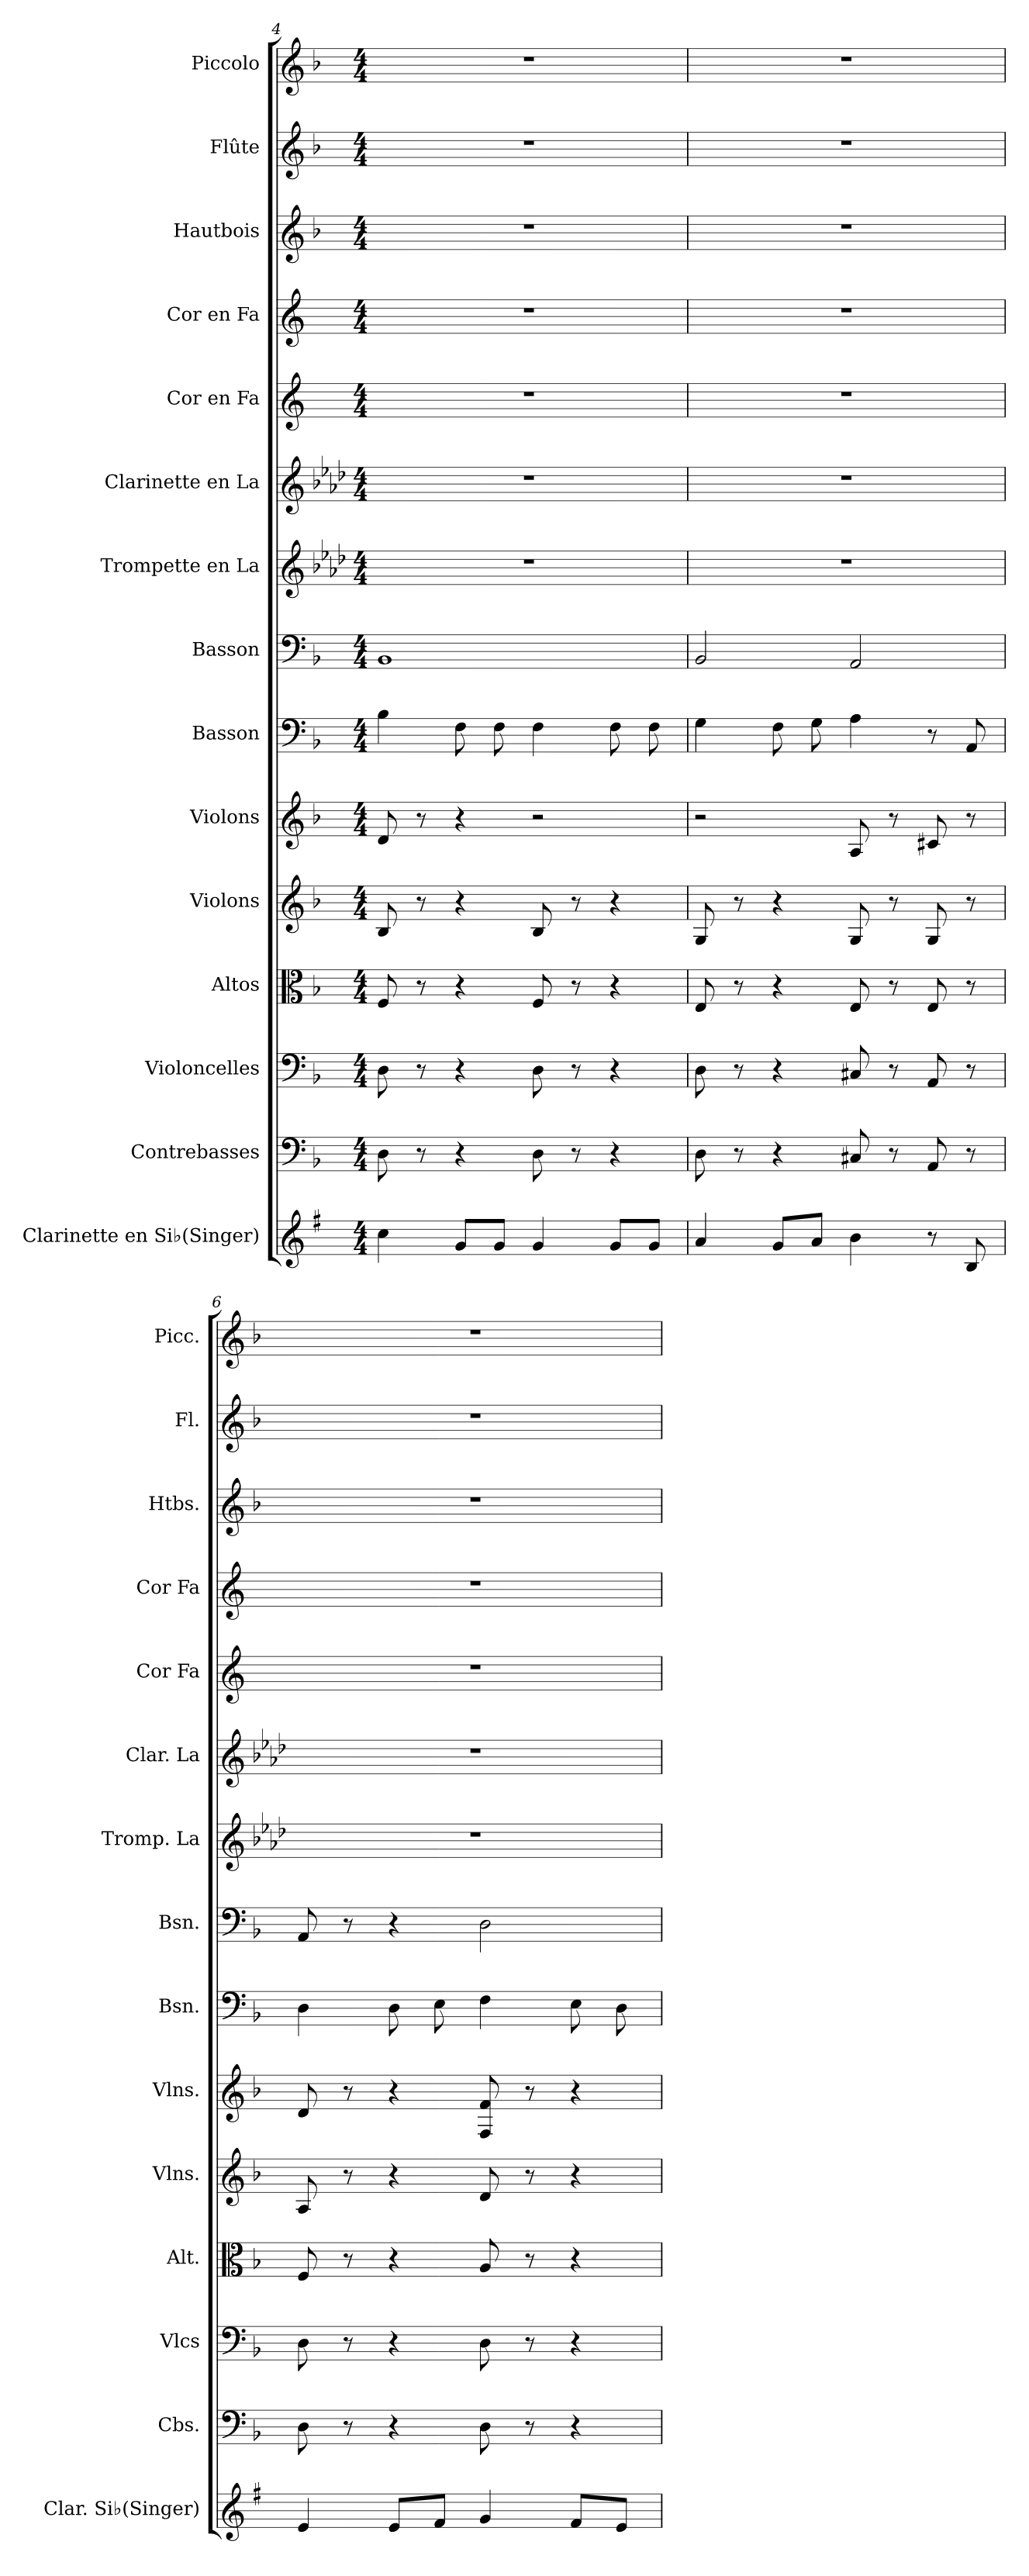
**kern	**kern	**kern	**kern	**kern	**kern	**kern	**kern	**kern	**kern	**kern	**kern	**kern	**kern	**kern
*part15	*part14	*part13	*part12	*part11	*part10	*part9	*part8	*part7	*part6	*part5	*part4	*part3	*part2	*part1
*staff15	*staff14	*staff13	*staff12	*staff11	*staff10	*staff9	*staff8	*staff7	*staff6	*staff5	*staff4	*staff3	*staff2	*staff1
*I"Clarinette en Si♭(Singer)	*I"Contrebasses	*I"Violoncelles	*I"Altos	*I"Violons	*I"Violons	*I"Basson	*I"Basson	*I"Trompette en La	*I"Clarinette en La	*I"Cor en Fa	*I"Cor en Fa	*I"Hautbois	*I"Flûte	*I"Piccolo
*I'Clar. Si♭(Singer)	*I'Cbs.	*I'Vlcs	*I'Alt.	*I'Vlns.	*I'Vlns.	*I'Bsn.	*I'Bsn.	*I'Tromp. La	*I'Clar. La	*I'Cor Fa	*I'Cor Fa	*I'Htbs.	*I'Fl.	*I'Picc.
!!LO:PB:g=z
*clefG2	*clefF4	*clefF4	*clefC3	*clefG2	*clefG2	*clefF4	*clefF4	*clefG2	*clefG2	*clefG2	*clefG2	*clefG2	*clefG2	*clefG2
*ITrd1c2	*ITrd7c12	*	*	*	*	*	*	*ITrd1c2	*ITrd1c2	*ITrd4c7	*ITrd4c7	*	*	*ITrd-7c-12
*k[b-]	*k[b-]	*k[b-]	*k[b-]	*k[b-]	*k[b-]	*k[b-]	*k[b-]	*k[b-e-a-d-g-c-]	*k[b-e-a-d-g-c-]	*k[b-]	*k[b-]	*k[b-]	*k[b-]	*k[b-]
*M4/4	*M4/4	*M4/4	*M4/4	*M4/4	*M4/4	*M4/4	*M4/4	*M4/4	*M4/4	*M4/4	*M4/4	*M4/4	*M4/4	*M4/4
=4	=4	=4	=4	=4	=4	=4	=4	=4	=4	=4	=4	=4	=4	=4
4b-\	8DD\	8D\	8F/	8B-/	8d/	4B-\	1BB-	1r	1r	1r	1r	1r	1r	1r
.	8r	8r	8r	8r	8r	.	.	.	.	.	.	.	.	.
8f/L	4r	4r	4r	4r	4r	8F\	.	.	.	.	.	.	.	.
8f/J	.	.	.	.	.	8F\	.	.	.	.	.	.	.	.
4f/	8DD\	8D\	8F/	8B-/	2r	4F\	.	.	.	.	.	.	.	.
.	8r	8r	8r	8r	.	.	.	.	.	.	.	.	.	.
8f/L	4r	4r	4r	4r	.	8F\	.	.	.	.	.	.	.	.
8f/J	.	.	.	.	.	8F\	.	.	.	.	.	.	.	.
=5	=5	=5	=5	=5	=5	=5	=5	=5	=5	=5	=5	=5	=5	=5
4g/	8DD\	8D\	8E/	8G/	2r	4G\	2BB-/	1r	1r	1r	1r	1r	1r	1r
.	8r	8r	8r	8r	.	.	.	.	.	.	.	.	.	.
8f/L	4r	4r	4r	4r	.	8F\	.	.	.	.	.	.	.	.
8g/J	.	.	.	.	.	8G\	.	.	.	.	.	.	.	.
4a\	8CC#X/	8C#X/	8E/	8G/	8A/	4A\	2AA/	.	.	.	.	.	.	.
.	8r	8r	8r	8r	8r	.	.	.	.	.	.	.	.	.
8r	8AAA/	8AA/	8E/	8G/	8c#X/	8r	.	.	.	.	.	.	.	.
8A/	8r	8r	8r	8r	8r	8AA/	.	.	.	.	.	.	.	.
=6	=6	=6	=6	=6	=6	=6	=6	=6	=6	=6	=6	=6	=6	=6
4d/	8DD\	8D\	8F/	8A/	8d/	4D\	8AA/	1r	1r	1r	1r	1r	1r	1r
.	8r	8r	8r	8r	8r	.	8r	.	.	.	.	.	.	.
8d/L	4r	4r	4r	4r	4r	8D\	4r	.	.	.	.	.	.	.
8e/J	.	.	.	.	.	8E\	.	.	.	.	.	.	.	.
4f/	8DD\	8D\	8A/	8d/	8F/ 8f/	4F\	2D\	.	.	.	.	.	.	.
.	8r	8r	8r	8r	8r	.	.	.	.	.	.	.	.	.
8e/L	4r	4r	4r	4r	4r	8E\	.	.	.	.	.	.	.	.
8d/J	.	.	.	.	.	8D\	.	.	.	.	.	.	.	.
=	=	=	=	=	=	=	=	=	=	=	=	=	=	=
*-	*-	*-	*-	*-	*-	*-	*-	*-	*-	*-	*-	*-	*-	*-
